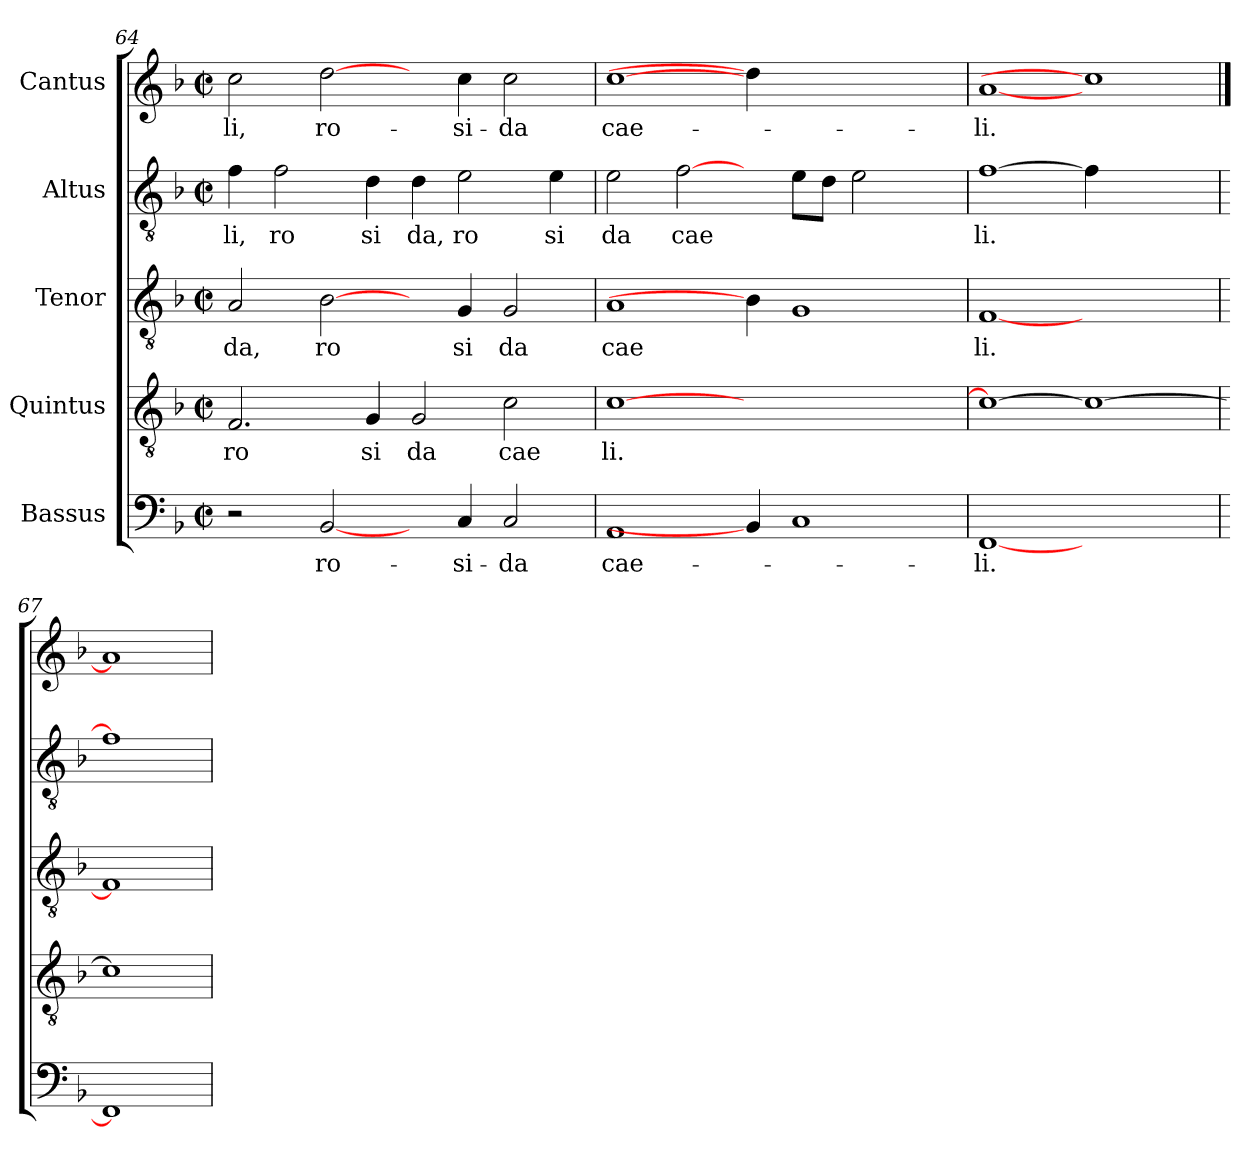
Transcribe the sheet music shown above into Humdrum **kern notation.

**kern	**text	**kern	**text	**kern	**text	**kern	**text	**kern	**text
*part5	*part5	*part4	*part4	*part3	*part3	*part2	*part2	*part1	*part1
*staff5	*staff5	*staff4	*staff4	*staff3	*staff3	*staff2	*staff2	*staff1	*staff1
*I"Bassus	*	*I"Quintus	*	*I"Tenor	*	*I"Altus	*	*I"Cantus	*
*clefF4	*	*clefGv2	*	*clefGv2	*	*clefGv2	*	*clefG2	*
*k[b-]	*	*k[b-]	*	*k[b-]	*	*k[b-]	*	*k[b-]	*
*F:	*	*F:	*	*F:	*	*F:	*	*F:	*
*M2/2	*	*M2/2	*	*M2/2	*	*M2/2	*	*M2/2	*
*met(c|)	*	*met(c|)	*	*met(c|)	*	*met(c|)	*	*met(c|)	*
=64	=64	=64	=64	=64	=64	=64	=64	=64	=64
!	!	!	!LO:LY:b:cj	!	!LO:LY:b:cj	!	!LO:LY:b:cj	!	!LO:LY:b:cj
2r	.	2.F/	ro	2A/	da,	4f\	li,	2cc\	-li,
!	!	!	!	!	!	!	!LO:LY:b:cj	!	!
.	.	.	.	.	.	2f\	ro	.	.
!	!LO:LY:b:cj	!	!	!	!LO:LY:b:cj	!	!	!	!LO:LY:b:cj
[2BB-/	ro-	.	.	[2B-\	ro	.	.	[2dd\	ro-
!	!	!	!LO:LY:b:cj	!	!	!	!LO:LY:b:cj	!	!
.	.	4G/	si	.	.	4d\	si	.	.
!	!	!	!LO:LY:b:cj	!	!	!	!LO:LY:b:cj	!	!
4ryy	.	2G/	da	4ryy	.	4d\	da,	4ryy	.
!	!LO:LY:b:cj	!	!	!	!LO:LY:b:cj	!	!LO:LY:b:cj	!	!LO:LY:b:cj
4C/	-si-	.	.	4G/	si	2e\	ro	4cc\	-si-
!	!LO:LY:b:cj	!	!LO:LY:b:cj	!	!LO:LY:b:cj	!	!	!	!LO:LY:b:cj
2C/	-da	2c\	cae	2G/	da	.	.	2cc\	-da
!	!	!	!	!	!	!	!LO:LY:b:cj	!	!
.	.	.	.	.	.	4e\	si	.	.
=65	=65	=65	=65	=65	=65	=65	=65	=65	=65
!	!LO:LY:b:cj	!	!LO:LY:b:cj	!	!LO:LY:b:cj	!	!LO:LY:b:cj	!	!LO:LY:b:cj
1AA	cae-	[>1c	li.	1A	cae	2e\	da	[1cc	cae-
!	!	!	!	!	!	!	!LO:LY:b	!	!
.	.	.	.	.	.	[2f\	cae	.	.
4BB-/]	.	1ryy	.	4B-\]	.	4ryy	.	4dd\]	.
1C	.	.	.	1G	.	8e\L	.	1ryy	.
.	.	.	.	.	.	8d\J	.	.	.
.	.	.	.	.	.	2e\	.	.	.
.	.	4ryy	.	.	.	4ryy	.	.	.
=66	=66	=66	=66	=66	=66	=66	=66	=66	=66
!	!LO:LY:b:cj	!	!	!	!LO:LY:b:cj	!	!LO:LY:b:cj	!	!LO:LY:b:cj
[1FF	-li.	1c_	.	[1F	li.	[1f	li.	[1a	-li.
1ryy	.	1c_	.	1ryy	.	4f\]	.	1cc]	.
.	.	.	.	.	.	2.ryy	.	.	.
=67	==67	=67	==67	=67	==67	=67	==67	==67	==67
1FF]	.	1c]	.	1F]	.	1f]	.	1a]	.
=	=	=	=	=	=	=	=	=	=
*-	*-	*-	*-	*-	*-	*-	*-	*-	*-
